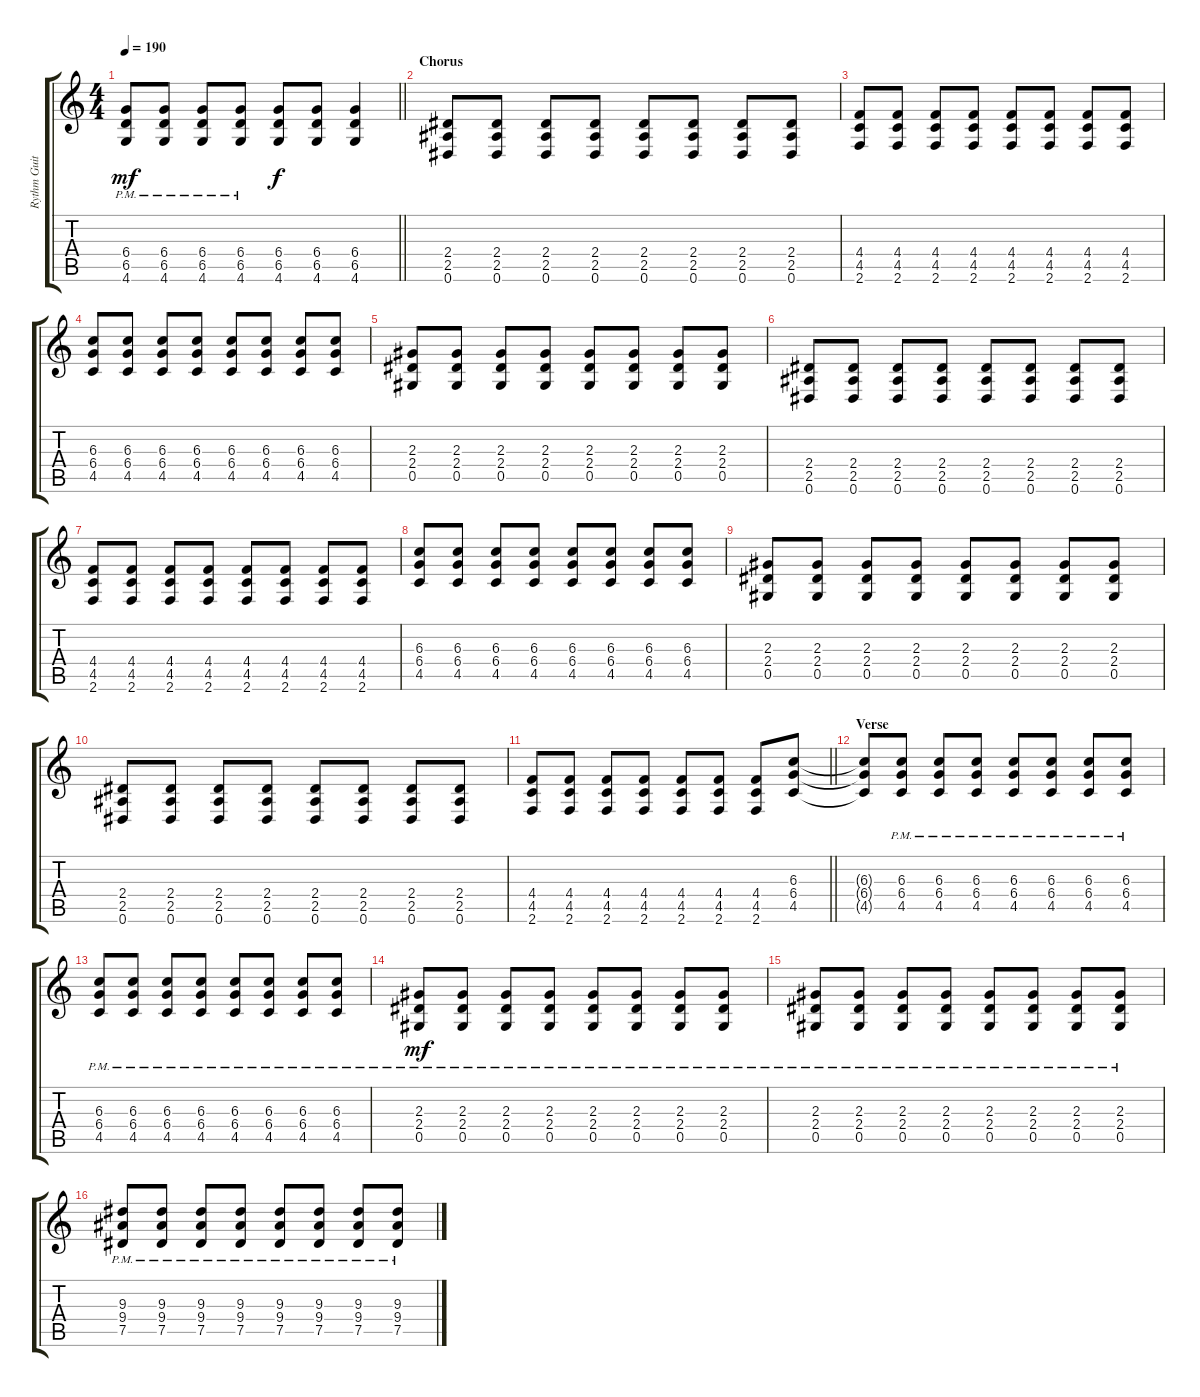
\track ("Rythm Guitar B" "Rythm Guit") {instrument distortionguitar}
\staff {score tabs}
\tuning (Eb4 Bb3 Gb3 Db3 Ab2 Eb2) {hide}
\ts (4 4)
\tempo 190
\clef g2
\barLineRight lightlight
\ks c
(6.4{pm} 6.5{pm} 4.6{pm}).8{dy mf} (6.4{pm} 6.5{pm} 4.6{pm}).8 (6.4{pm} 6.5{pm} 4.6{pm}).8 (6.4{pm} 6.5{pm} 4.6{pm}).8 (6.4 6.5 4.6).8{dy f} (6.4 6.5 4.6).8 (6.4 6.5 4.6).4 |
\section ("" "Chorus ")
(2.4 2.5 0.6).8 (2.4 2.5 0.6).8 (2.4 2.5 0.6).8 (2.4 2.5 0.6).8 (2.4 2.5 0.6).8 (2.4 2.5 0.6).8 (2.4 2.5 0.6).8 (2.4 2.5 0.6).8 |
(4.4 4.5 2.6).8 (4.4 4.5 2.6).8 (4.4 4.5 2.6).8 (4.4 4.5 2.6).8 (4.4 4.5 2.6).8 (4.4 4.5 2.6).8 (4.4 4.5 2.6).8 (4.4 4.5 2.6).8 |
(6.3 6.4 4.5).8 (6.3 6.4 4.5).8 (6.3 6.4 4.5).8 (6.3 6.4 4.5).8 (6.3 6.4 4.5).8 (6.3 6.4 4.5).8 (6.3 6.4 4.5).8 (6.3 6.4 4.5).8 |
(2.3 2.4 0.5).8 (2.3 2.4 0.5).8 (2.3 2.4 0.5).8 (2.3 2.4 0.5).8 (2.3 2.4 0.5).8 (2.3 2.4 0.5).8 (2.3 2.4 0.5).8 (2.3 2.4 0.5).8 |
(2.4 2.5 0.6).8 (2.4 2.5 0.6).8 (2.4 2.5 0.6).8 (2.4 2.5 0.6).8 (2.4 2.5 0.6).8 (2.4 2.5 0.6).8 (2.4 2.5 0.6).8 (2.4 2.5 0.6).8 |
(4.4 4.5 2.6).8 (4.4 4.5 2.6).8 (4.4 4.5 2.6).8 (4.4 4.5 2.6).8 (4.4 4.5 2.6).8 (4.4 4.5 2.6).8 (4.4 4.5 2.6).8 (4.4 4.5 2.6).8 |
(6.3 6.4 4.5).8 (6.3 6.4 4.5).8 (6.3 6.4 4.5).8 (6.3 6.4 4.5).8 (6.3 6.4 4.5).8 (6.3 6.4 4.5).8 (6.3 6.4 4.5).8 (6.3 6.4 4.5).8 |
(2.3 2.4 0.5).8 (2.3 2.4 0.5).8 (2.3 2.4 0.5).8 (2.3 2.4 0.5).8 (2.3 2.4 0.5).8 (2.3 2.4 0.5).8 (2.3 2.4 0.5).8 (2.3 2.4 0.5).8 |
(2.4 2.5 0.6).8 (2.4 2.5 0.6).8 (2.4 2.5 0.6).8 (2.4 2.5 0.6).8 (2.4 2.5 0.6).8 (2.4 2.5 0.6).8 (2.4 2.5 0.6).8 (2.4 2.5 0.6).8 |
\barLineRight lightlight
(4.4 4.5 2.6).8 (4.4 4.5 2.6).8 (4.4 4.5 2.6).8 (4.4 4.5 2.6).8 (4.4 4.5 2.6).8 (4.4 4.5 2.6).8 (4.4 4.5 2.6).8 (6.3 6.4 4.5).8 |
\section ("" "Verse ")
(6.3{t} 6.4{t} 4.5{t}).8 (6.3{pm} 6.4{pm} 4.5{pm}).8 (6.3{pm} 6.4{pm} 4.5{pm}).8 (6.3{pm} 6.4{pm} 4.5{pm}).8 (6.3{pm} 6.4{pm} 4.5{pm}).8 (6.3{pm} 6.4{pm} 4.5{pm}).8 (6.3{pm} 6.4{pm} 4.5{pm}).8 (6.3{pm} 6.4{pm} 4.5{pm}).8 |
(6.3{pm} 6.4{pm} 4.5{pm}).8 (6.3{pm} 6.4{pm} 4.5{pm}).8 (6.3{pm} 6.4{pm} 4.5{pm}).8 (6.3{pm} 6.4{pm} 4.5{pm}).8 (6.3{pm} 6.4{pm} 4.5{pm}).8 (6.3{pm} 6.4{pm} 4.5{pm}).8 (6.3{pm} 6.4{pm} 4.5{pm}).8 (6.3{pm} 6.4{pm} 4.5{pm}).8 |
(2.3{pm} 2.4{pm} 0.5{pm}).8{dy mf} (2.3{pm} 2.4{pm} 0.5{pm}).8 (2.3{pm} 2.4{pm} 0.5{pm}).8 (2.3{pm} 2.4{pm} 0.5{pm}).8 (2.3{pm} 2.4{pm} 0.5{pm}).8 (2.3{pm} 2.4{pm} 0.5{pm}).8 (2.3{pm} 2.4{pm} 0.5{pm}).8 (2.3{pm} 2.4{pm} 0.5{pm}).8 |
(2.3{pm} 2.4{pm} 0.5{pm}).8 (2.3{pm} 2.4{pm} 0.5{pm}).8 (2.3{pm} 2.4{pm} 0.5{pm}).8 (2.3{pm} 2.4{pm} 0.5{pm}).8 (2.3{pm} 2.4{pm} 0.5{pm}).8 (2.3{pm} 2.4{pm} 0.5{pm}).8 (2.3{pm} 2.4{pm} 0.5{pm}).8 (2.3{pm} 2.4{pm} 0.5{pm}).8 |
(9.3{pm} 9.4{pm} 7.5{pm}).8 (9.3{pm} 9.4{pm} 7.5{pm}).8 (9.3{pm} 9.4{pm} 7.5{pm}).8 (9.3{pm} 9.4{pm} 7.5{pm}).8 (9.3{pm} 9.4{pm} 7.5{pm}).8 (9.3{pm} 9.4{pm} 7.5{pm}).8 (9.3{pm} 9.4{pm} 7.5{pm}).8 (9.3{pm} 9.4{pm} 7.5{pm}).8
